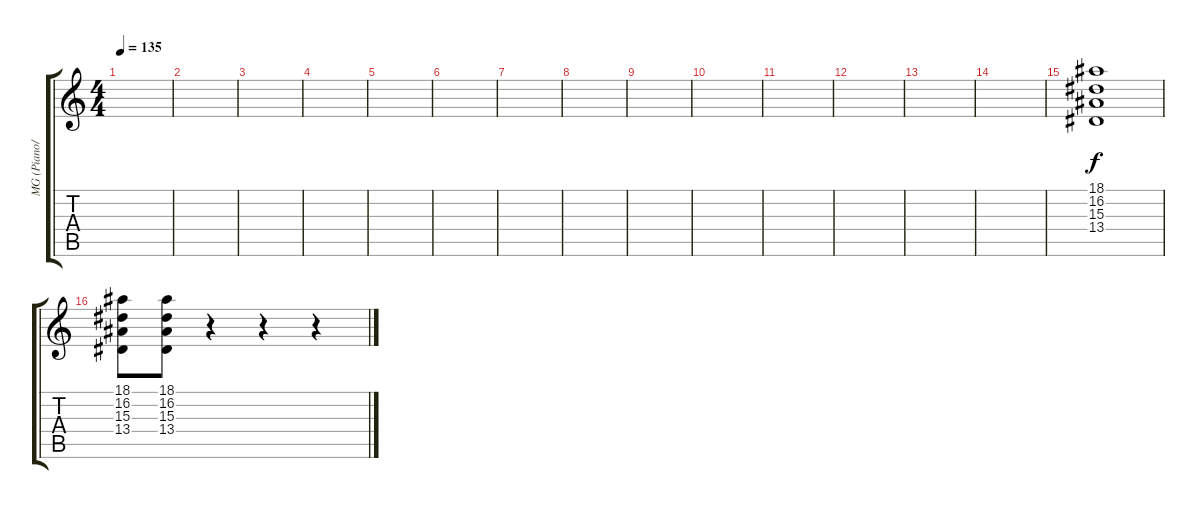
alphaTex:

\track ("MG (Piano/Strings)" "MG (Piano/") {instrument acousticgrandpiano}
\staff {score tabs}
\tuning (E4 B3 G3 D3 A2 E2) {hide}
\ts (4 4)
\tempo 135
\clef g2
\ks c
|
|
|
|
|
|
|
|
|
|
|
|
|
|
(18.1 16.2 15.3 13.4).1{volume 14 instrument stringensemble1} |
(18.1 16.2 15.3 13.4).8 (18.1 16.2 15.3 13.4).8 r.4 r.4 r.4
